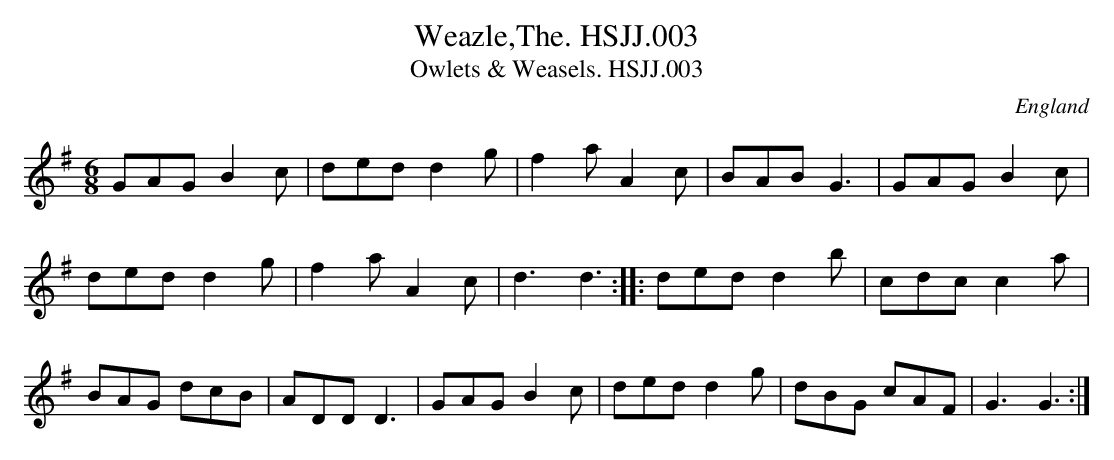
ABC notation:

X:1
T:Weazle,The. HSJJ.003
T:Owlets & Weasels. HSJJ.003
M:6/8
L:1/8
O:England
K:G
GAG B2c|dedd2g|f2aA2c|BABG3|GAGB2c|!dedd2g|f2aA2c|d3d3:|
|:dedd2b|cdcc2a|!BAG dcB|ADDD3|GAGB2c|dedd2g|dBG cAF|G3G3:|]
